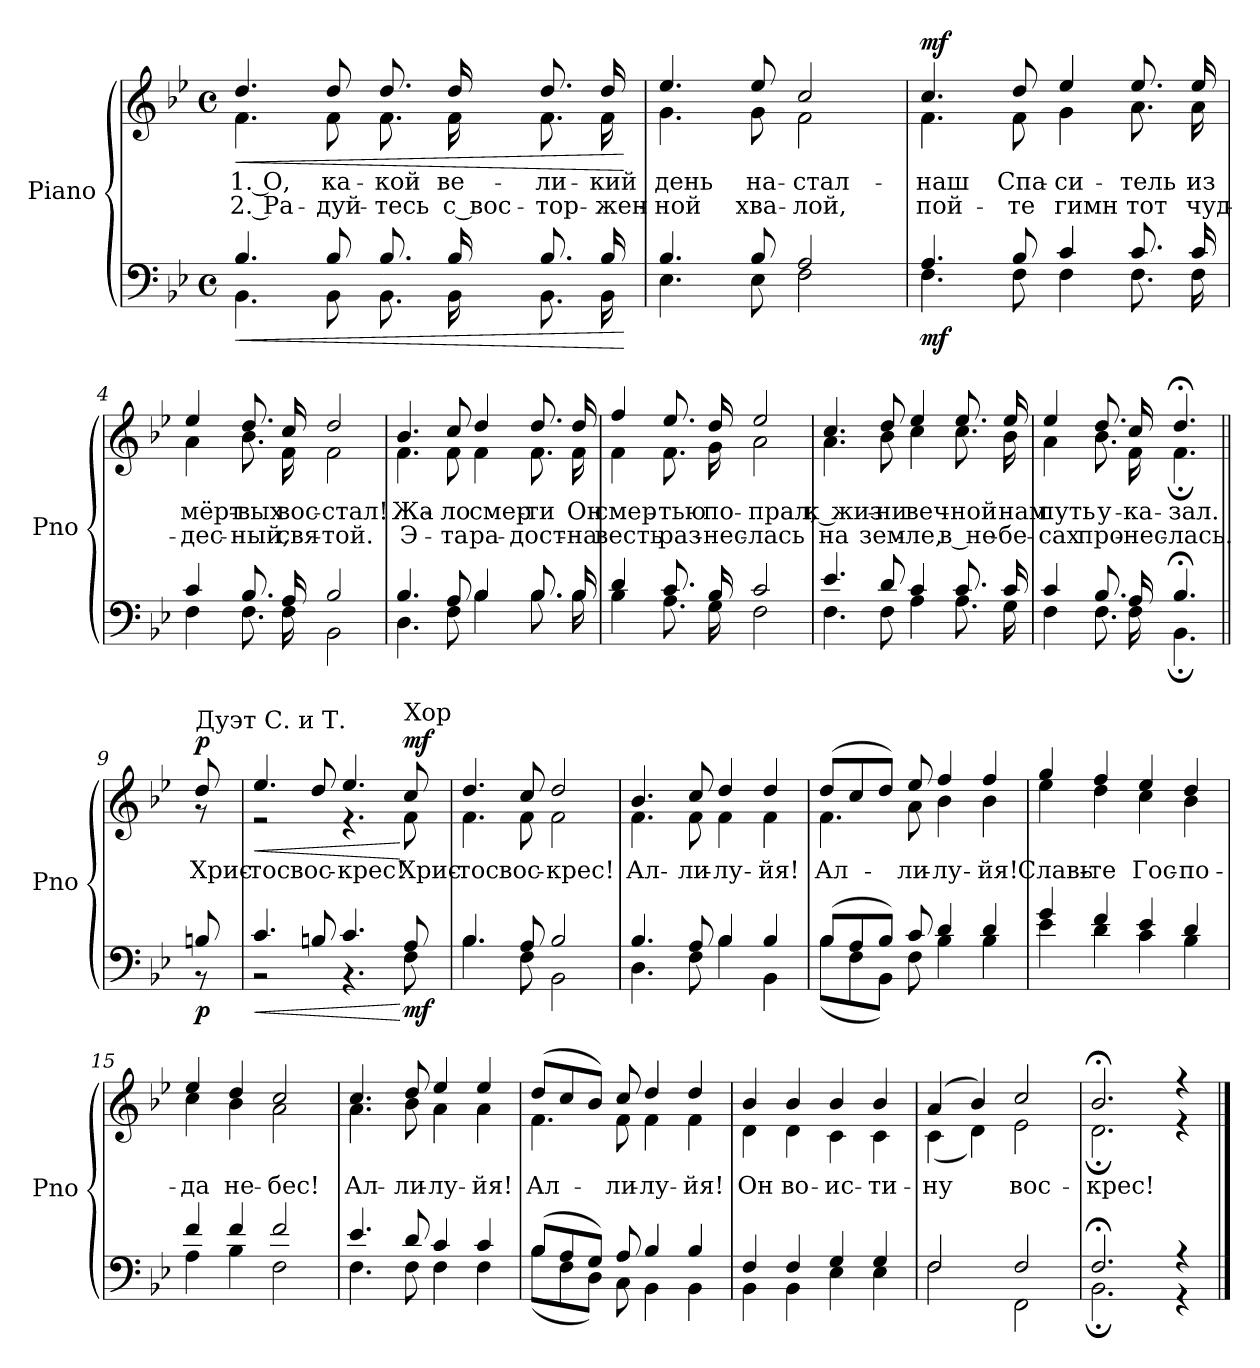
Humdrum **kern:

**kern	**dynam	**kern	**text	**text	**dynam
*part2	*part2	*part1	*part1	*part1	*part1
*staff2	*staff2	*staff1	*staff1	*staff1	*staff1
*I"Piano	*	*I"Piano	*	*	*
*I'Pno	*	*I'Pno	*	*	*
*clefF4	*	*clefG2	*	*	*
*k[b-e-]	*	*k[b-e-]	*	*	*
*M4/4	*	*M4/4	*	*	*
*met(c)	*	*met(c)	*	*	*
=1	=1	=1	=1	=1	=1
!	!LO:HP:b	!	!LO:LY:b	!LO:LY:b	!LO:HP:b
*^	*	*^	*	*	*
4.B-/	4.BB-\	<	4.dd/	4.f\	1. О,	2. Ра-	<
!	!	!	!	!	!LO:LY:b	!LO:LY:b	!
8B-/	8BB-\	.	8dd/	8f\	ка-	-дуй-	.
!	!	!	!	!	!LO:LY:b	!LO:LY:b	!
8.B-/	8.BB-\	.	8.dd/	8.f\	-кой	-тесь	.
!	!	!	!	!	!LO:LY:b	!LO:LY:b	!
16B-/	16BB-\	.	16dd/	16f\	ве-	с вос-	.
!	!	!	!	!	!LO:LY:b	!LO:LY:b	!
8.B-/	8.BB-\	.	8.dd/	8.f\	-ли-	-тор-	.
!	!	!	!	!	!LO:LY:b	!LO:LY:b	!
16B-/	16BB-\	.	16dd/	16f\	-кий	-жен-	.
*v	*v	*	*	*	*	*	*
*	*	*v	*v	*	*	*
.	[	.	.	.	[
=2	=2	=2	=2	=2	=2
*^	*	*	*	*	*
!	!	!	!	!LO:LY:b	!LO:LY:b	!
*	*	*	*^	*	*	*
4.B-/	4.E-\	.	4.ee-/	4.g\	день	-ной	.
!	!	!	!	!	!LO:LY:b	!LO:LY:b	!
8B-/	8E-\	.	8ee-/	8g\	на-	хва-	.
!	!	!	!	!	!LO:LY:b	!LO:LY:b	!
2A/	2F\	.	2cc/	2f\	-стал-	-лой,	.
=3	=3	=3	=3	=3	=3	=3	=3
!	!	!LO:DY:b	!	!	!LO:LY:b	!LO:LY:b	!LO:DY:a
4.A/	4.F\	mf	4.cc/	4.f\	-наш	пой-	mf
!	!	!	!	!	!LO:LY:b	!LO:LY:b	!
8B-/	8F\	.	8dd/	8f\	Спа-	-те	.
!	!	!	!	!	!LO:LY:b	!LO:LY:b	!
4c/	4F\	.	4ee-/	4g\	-си-	гимн	.
!	!	!	!	!	!LO:LY:b	!LO:LY:b	!
8.c/	8.F\	.	8.ee-/	8.a\	-тель	тот	.
!	!	!	!	!	!LO:LY:b	!LO:LY:b	!
16c/	16F\	.	16ee-/	16a\	из	чуд-	.
=4	=4	=4	=4	=4	=4	=4	=4
!	!	!	!	!	!LO:LY:b	!LO:LY:b	!
4c/	4F\	.	4ee-/	4a\	мёрт-	-дес-	.
!	!	!	!	!	!LO:LY:b	!LO:LY:b	!
8.B-/	8.F\	.	8.dd/	8.b-\	-вых	-ный,	.
!	!	!	!	!	!LO:LY:b	!LO:LY:b	!
16A/	16F\	.	16cc/	16f\	вос-	свя-	.
!	!	!	!	!	!LO:LY:b	!LO:LY:b	!
2B-/	2BB-\	.	2dd/	2f\	-стал!	-той.	.
!!LO:LB:g=z	!!
=5	=5	=5	=5	=5	=5	=5	=5
!	!	!	!	!	!LO:LY:b	!LO:LY:b	!
4.B-/	4.D\	.	4.b-/	4.f\	Жа-	Э-	.
!	!	!	!	!	!LO:LY:b	!LO:LY:b	!
8A/	8F\	.	8cc/	8f\	-ло	-та	.
!	!	!	!	!	!LO:LY:b	!LO:LY:b	!
4B-\	4B-/	.	4dd/	4f\	смер-	ра-	.
!	!	!	!	!	!LO:LY:b	!LO:LY:b	!
8.B-/	8.B-\	.	8.dd/	8.f\	-ти	-дост-	.
!	!	!	!	!	!LO:LY:b	!LO:LY:b	!
16B-/	16B-\	.	16dd/	16f\	Он	-на	.
=6	=6	=6	=6	=6	=6	=6	=6
!	!	!	!	!	!LO:LY:b	!LO:LY:b	!
4d/	4B-\	.	4ff/	4f\	смер-	весть	.
!	!	!	!	!	!LO:LY:b	!LO:LY:b	!
8.c/	8.A\	.	8.ee-/	8.f\	-тью	раз-	.
!	!	!	!	!	!LO:LY:b	!LO:LY:b	!
16B-/	16G\	.	16dd/	16g\	по-	-нес-	.
!	!	!	!	!	!LO:LY:b	!LO:LY:b	!
2c/	2F\	.	2ee-/	2a\	-прал,	-лась	.
=7	=7	=7	=7	=7	=7	=7	=7
!	!	!	!	!	!LO:LY:b	!LO:LY:b	!
4.e-/	4.F\	.	4.cc/	4.a\	к жиз-	на	.
!	!	!	!	!	!LO:LY:b	!LO:LY:b	!
8d/	8F\	.	8dd/	8b-\	-ни	зем-	.
!	!	!	!	!	!LO:LY:b	!LO:LY:b	!
4c/	4A\	.	4ee-/	4cc\	веч-	-ле,	.
!	!	!	!	!	!LO:LY:b	!LO:LY:b	!
8.c/	8.A\	.	8.ee-/	8.cc\	-ной	в не-	.
!	!	!	!	!	!LO:LY:b	!LO:LY:b	!
16c/	16G\	.	16ee-/	16b-\	нам	-бе-	.
=8	=8	=8	=8	=8	=8	=8	=8
!	!	!	!	!	!LO:LY:b	!LO:LY:b	!
4c/	4F\	.	4ee-/	4a\	путь	-сах	.
!	!	!	!	!	!LO:LY:b	!LO:LY:b	!
8.B-/	8.F\	.	8.dd/	8.b-\	у-	про-	.
!	!	!	!	!	!LO:LY:b	!LO:LY:b	!
16A/	16F\	.	16cc/	16f\	-ка-	-нес-	.
!	!	!	!	!	!LO:LY:b	!LO:LY:b	!
4.B-;</	4.BB-;\	.	4.dd;</	4.f;\	-зал.	-лась.	.
!!LO:LB:g=z	!!
=9||	=9||	=9||	=9||	=9||	=9||	=9||	=9||
!	!	!	!LO:TX:a:t=Дуэт С. и Т.	!	!	!	!
!	!	!LO:DY:b	!	!	!LO:LY:b	!	!LO:DY:a
8Bn/	8r	p	8dd/	8r	Хрис-	.	p
=10	=10	=10	=10	=10	=10	=10	=10
!	!	!LO:HP:b	!	!	!LO:LY:b	!	!LO:HP:b
4.c/	2r	<	4.ee-/	2r	-тос	.	<
!	!	!	!	!	!LO:LY:b	!	!
8Bn/	.	.	8dd/	.	вос-	.	.
!	!	!	!	!	!LO:LY:b	!	!
4.c/	4.r	.	4.ee-/	4.r	-крес!	.	.
!	!	!	!LO:TX:a:t=Хор	!	!	!	!
!	!	!LO:DY:n=1:b	!	!	!LO:LY:b	!	!LO:DY:n=1:a
8A/	8F\	[ mf	8cc/	8f\	Хрис-	.	[ mf
=11	=11	=11	=11	=11	=11	=11	=11
!	!	!	!	!	!LO:LY:b	!	!
4.B-/	4.B-\	.	4.dd/	4.f\	-тос	.	.
!	!	!	!	!	!LO:LY:b	!	!
8A/	8F\	.	8cc/	8f\	вос-	.	.
!	!	!	!	!	!LO:LY:b	!	!
2B-/	2BB-\	.	2dd/	2f\	-крес!	.	.
=12	=12	=12	=12	=12	=12	=12	=12
!	!	!	!	!	!LO:LY:b	!	!
4.B-/	4.D\	.	4.b-/	4.f\	Ал-	.	.
!	!	!	!	!	!LO:LY:b	!	!
8A/	8F\	.	8cc/	8f\	-ли-	.	.
!	!	!	!	!	!LO:LY:b	!	!
4B-/	4B-\	.	4dd/	4f\	-лу-	.	.
!	!	!	!	!	!LO:LY:b	!	!
4B-/	4BB-\	.	4dd/	4f\	-йя!	.	.
=13	=13	=13	=13	=13	=13	=13	=13
!	!	!	!	!	!LO:LY:b	!	!
(>8B-/L	(<8B-\L	.	(>8dd/L	4.f\	Ал-	.	.
8A/	8F\	.	8cc/	.	.	.	.
8B-/J)	8BB-\J)	.	8dd/J)	.	.	.	.
!	!	!	!	!	!LO:LY:b	!	!
8c/	8F\	.	8ee-/	8a\	-ли-	.	.
!	!	!	!	!	!LO:LY:b	!	!
4d/	4B-\	.	4ff/	4b-\	-лу-	.	.
!	!	!	!	!	!LO:LY:b	!	!
4d/	4B-\	.	4ff/	4b-\	-йя!	.	.
=14	=14	=14	=14	=14	=14	=14	=14
!	!	!	!	!	!LO:LY:b	!	!
4g/	4e-\	.	4gg/	4ee-\	Славь-	.	.
!	!	!	!	!	!LO:LY:b	!	!
4f/	4d\	.	4ff/	4dd\	-те	.	.
!	!	!	!	!	!LO:LY:b	!	!
4e-/	4c\	.	4ee-/	4cc\	Гос-	.	.
!	!	!	!	!	!LO:LY:b	!	!
4d/	4B-\	.	4dd/	4b-\	-по-	.	.
!!LO:LB:g=z	!!
=15	=15	=15	=15	=15	=15	=15	=15
!	!	!	!	!	!LO:LY:b	!	!
4f/	4A\	.	4ee-/	4cc\	-да	.	.
!	!	!	!	!	!LO:LY:b	!	!
4f/	4B-\	.	4dd/	4b-\	не-	.	.
!	!	!	!	!	!LO:LY:b	!	!
2f/	2F\	.	2cc/	2a\	-бес!	.	.
=16	=16	=16	=16	=16	=16	=16	=16
!	!	!	!	!	!LO:LY:b	!	!
4.e-/	4.F\	.	4.cc/	4.a\	Ал-	.	.
!	!	!	!	!	!LO:LY:b	!	!
8d/	8F\	.	8dd/	8b-\	-ли-	.	.
!	!	!	!	!	!LO:LY:b	!	!
4c/	4F\	.	4ee-/	4a\	-лу-	.	.
!	!	!	!	!	!LO:LY:b	!	!
4c/	4F\	.	4ee-/	4a\	-йя!	.	.
=17	=17	=17	=17	=17	=17	=17	=17
!	!	!	!	!	!LO:LY:b	!	!
(>8B-/L	(<8B-\L	.	(>8dd/L	4.f\	Ал-	.	.
8A/	8F\	.	8cc/	.	.	.	.
8G/J)	8D\J)	.	8b-/J)	.	.	.	.
!	!	!	!	!	!LO:LY:b	!	!
8A/	8C\	.	8cc/	8f\	-ли-	.	.
!	!	!	!	!	!LO:LY:b	!	!
4B-/	4BB-\	.	4dd/	4f\	-лу-	.	.
!	!	!	!	!	!LO:LY:b	!	!
4B-/	4BB-\	.	4dd/	4f\	-йя!	.	.
=18	=18	=18	=18	=18	=18	=18	=18
!	!	!	!	!	!LO:LY:b	!	!
4F/	4BB-\	.	4b-/	4d\	Он	.	.
!	!	!	!	!	!LO:LY:b	!	!
4F/	4BB-\	.	4b-/	4d\	во-	.	.
!	!	!	!	!	!LO:LY:b	!	!
4G/	4E-\	.	4b-/	4c\	-ис-	.	.
!	!	!	!	!	!LO:LY:b	!	!
4G/	4E-\	.	4b-/	4c\	-ти-	.	.
=19	=19	=19	=19	=19	=19	=19	=19
!	!	!	!	!	!LO:LY:b	!	!
2F/	2F\	.	(>4a/	(<4c\	-ну	.	.
.	.	.	4b-/)	4d\)	.	.	.
!	!	!	!	!	!LO:LY:b	!	!
2F/	2FF\	.	2cc/	2e-\	вос-	.	.
=20	=20	=20	=20	=20	=20	=20	=20
!	!	!	!	!	!LO:LY:b	!	!
2.F;</	2.BB-;\	.	2.b-;</	2.d;\	-крес!	.	.
4rGG	4rA	.	4re	4rff	.	.	.
*v	*v	*	*	*	*	*	*
*	*	*v	*v	*	*	*
==	==	==	==	==	==
*-	*-	*-	*-	*-	*-
